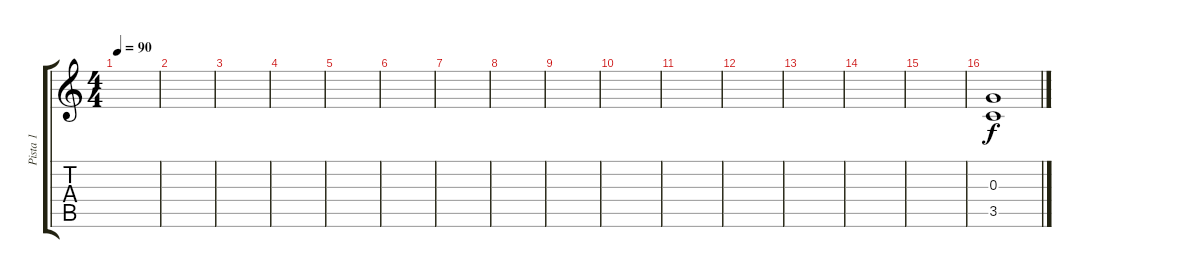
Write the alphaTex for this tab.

\track ("Pista 1" "Pista 1") {instrument overdrivenguitar}
\staff {score tabs}
\tuning (E4 B3 G3 D3 A2 E2) {hide}
\ts (4 4)
\tempo 90
\clef g2
\ks c
|
|
|
|
|
|
|
|
|
|
|
|
|
|
|
(0.3 3.5).1{instrument overdrivenguitar}
